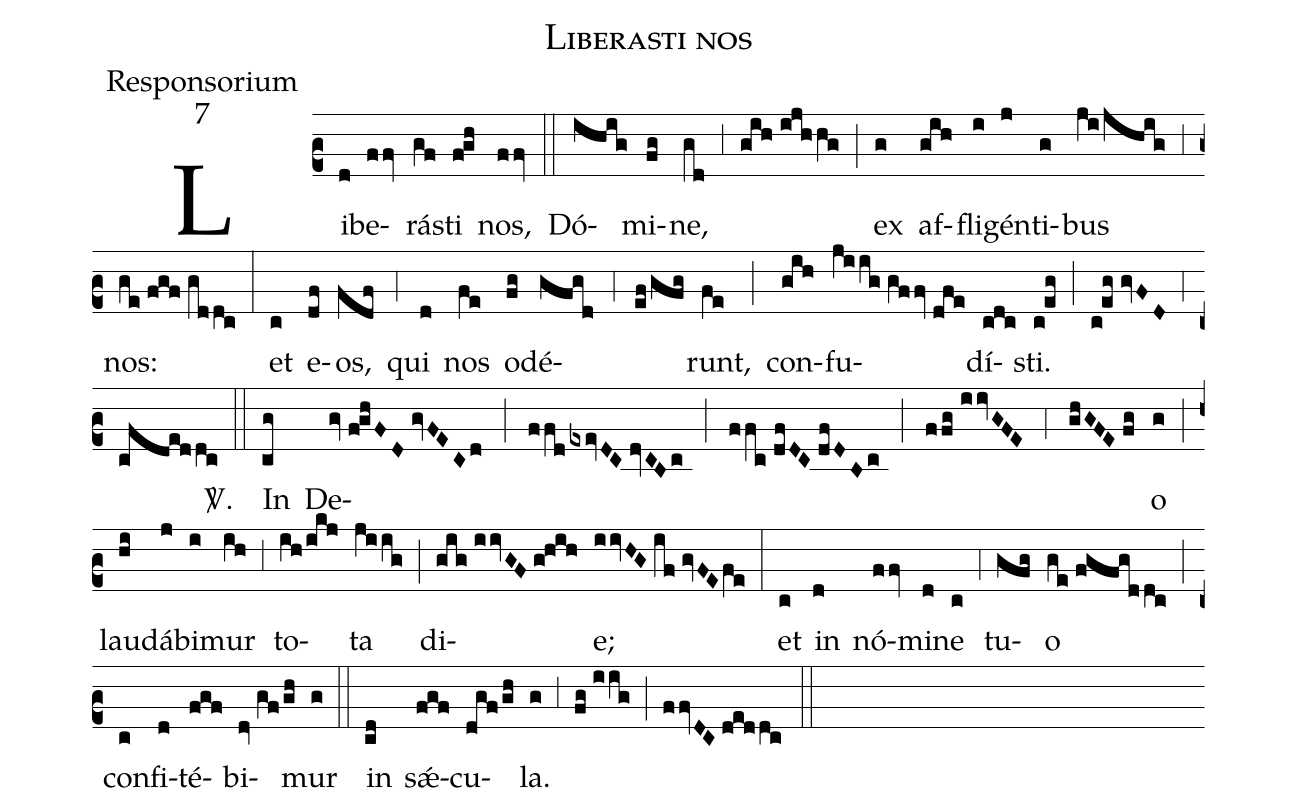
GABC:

name:Liberasti nos;
office-part:Responsorium;
mode:7;
%%
(c2) Li(d)be(ffv)rá(gf)sti(f!gh) nos,(ffv) (::) Dó(ihig)mi(fg)ne,(gd) (;3) (gih//ijhhg) (;) ex(g) af(gih)fli(i)gén(j)ti(g)bus(ji/jhig) (;3) nos:(ge//fgf//gddc) (:) et(c) e(df)os,(fdf) (;4) qui(d) nos(fe) o(fg)dé(gfgd;4ef/gfg)runt,(fe) (;) con(gih)fu(jiig//gffv//dfe)dí(cdc)sti.(c!eg) (;) (c!eg//gvFD) (;4) (cfdeddc) <sp>V/</sp>.(::) In(cg) De(gv//f!ghFD//gvFECd;ffd/exevDC//dvCBc;ffc//dfDC//dfDBc;ffg//iivGFE;4ghGFE//fg)o(g) (;) lau(hi)dá(j)bi(i)mur(ih) (;3) to(ih/ikj)ta(jiig) (;) di(gig//iivGF//g!hih)e;(iivHG//if//gvFE/fe) (:) et(c) in(d) nó(ffv)mi(d)ne(c) (;4) tu(gfg)o(ge//fgfgddc) (;) con(c)fi(d)té(fgf)bi(dv//gf/gh)mur(g) (::) in(cd) s<sp>'ae</sp>(fgf)cu(dgf/gh)la.(g) (;3) (fg//iig) (;) (ffvDC//deddc) (::)
